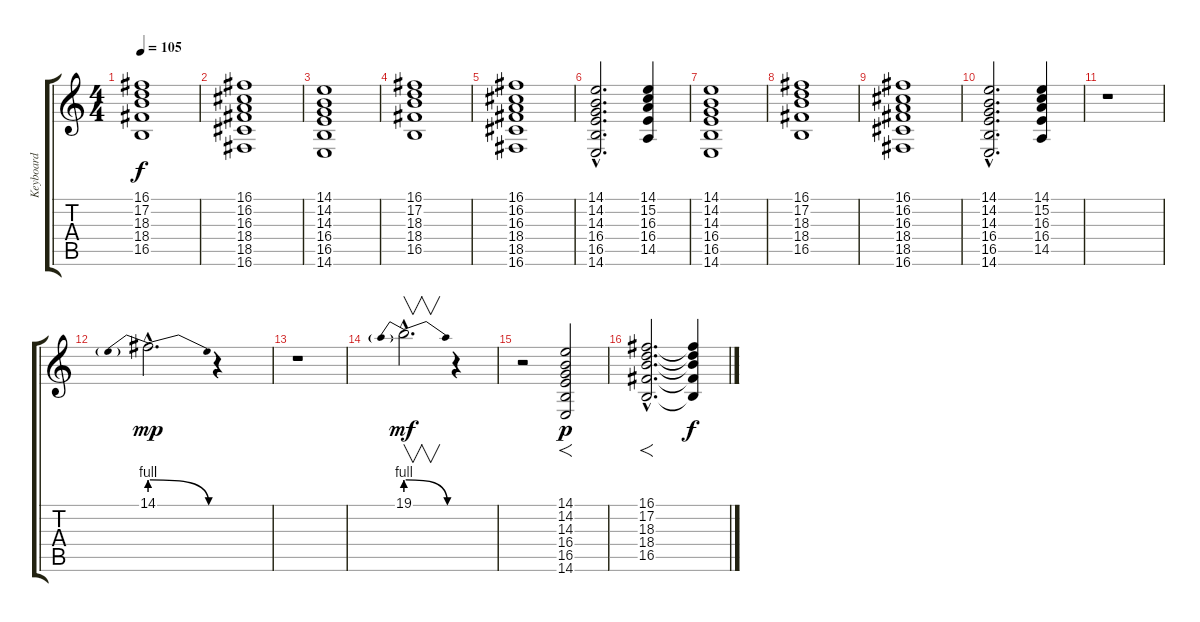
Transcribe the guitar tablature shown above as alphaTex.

\track ("Keyboard" "Keyboard") {instrument choiraahs}
\staff {score tabs}
\tuning (D4 A3 F3 C3 G2 D2) {hide}
\ts (4 4)
\tempo 105
\clef g2
\ks c
(16.1 17.2 18.3 18.4 16.5).1{dy f} |
(16.1 16.2 16.3 18.4 18.5 16.6).1 |
(14.1 14.2 14.3 16.4 16.5 14.6).1 |
(16.1 17.2 18.3 18.4 16.5).1 |
(16.1 16.2 16.3 18.4 18.5 16.6).1 |
(14.1{hac} 14.2{hac} 14.3{hac} 16.4{hac} 16.5{hac} 14.6{hac}).2{d} (14.1 15.2 16.3 16.4 14.5).4 |
(14.1 14.2 14.3 16.4 16.5 14.6).1 |
(16.1 17.2 18.3 18.4 16.5).1 |
(16.1 16.2 16.3 18.4 18.5 16.6).1 |
(14.1{hac} 14.2{hac} 14.3{hac} 16.4{hac} 16.5{hac} 14.6{hac}).2{d} (14.1 15.2 16.3 16.4 14.5).4 |
r.1 |
14.1{be (prebendrelease 0 4 60 0) hac}.2{d dy mp} r.4 |
r.1 |
19.1{be (prebendrelease 0 4 60 0) hac}.2{v d dy mf} r.4 |
r.2{volume 11} (14.1 14.2 14.3 16.4 16.5 14.6).2{f dy p} |
(16.1{hac} 17.2{hac} 18.3{hac} 18.4{hac} 16.5{hac}).2{f d} (16.1{t} 17.2{t} 18.3{t} 18.4{t} 16.5{t}).4{dy f}
